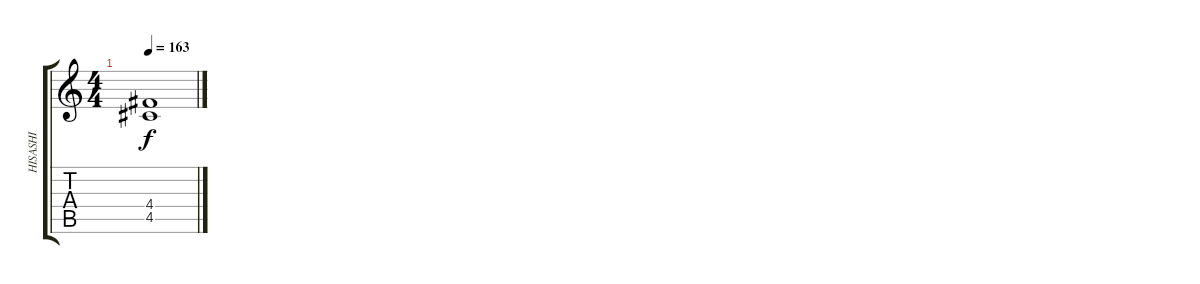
\track ("HISASHI" "HISASHI") {instrument overdrivenguitar}
\staff {score tabs}
\tuning (E4 B3 G3 D3 A2 E2) {hide}
\ts (4 4)
\tempo 163
\clef g2
\ks c
(4.4{t} 4.5{t}).1{dy f}
